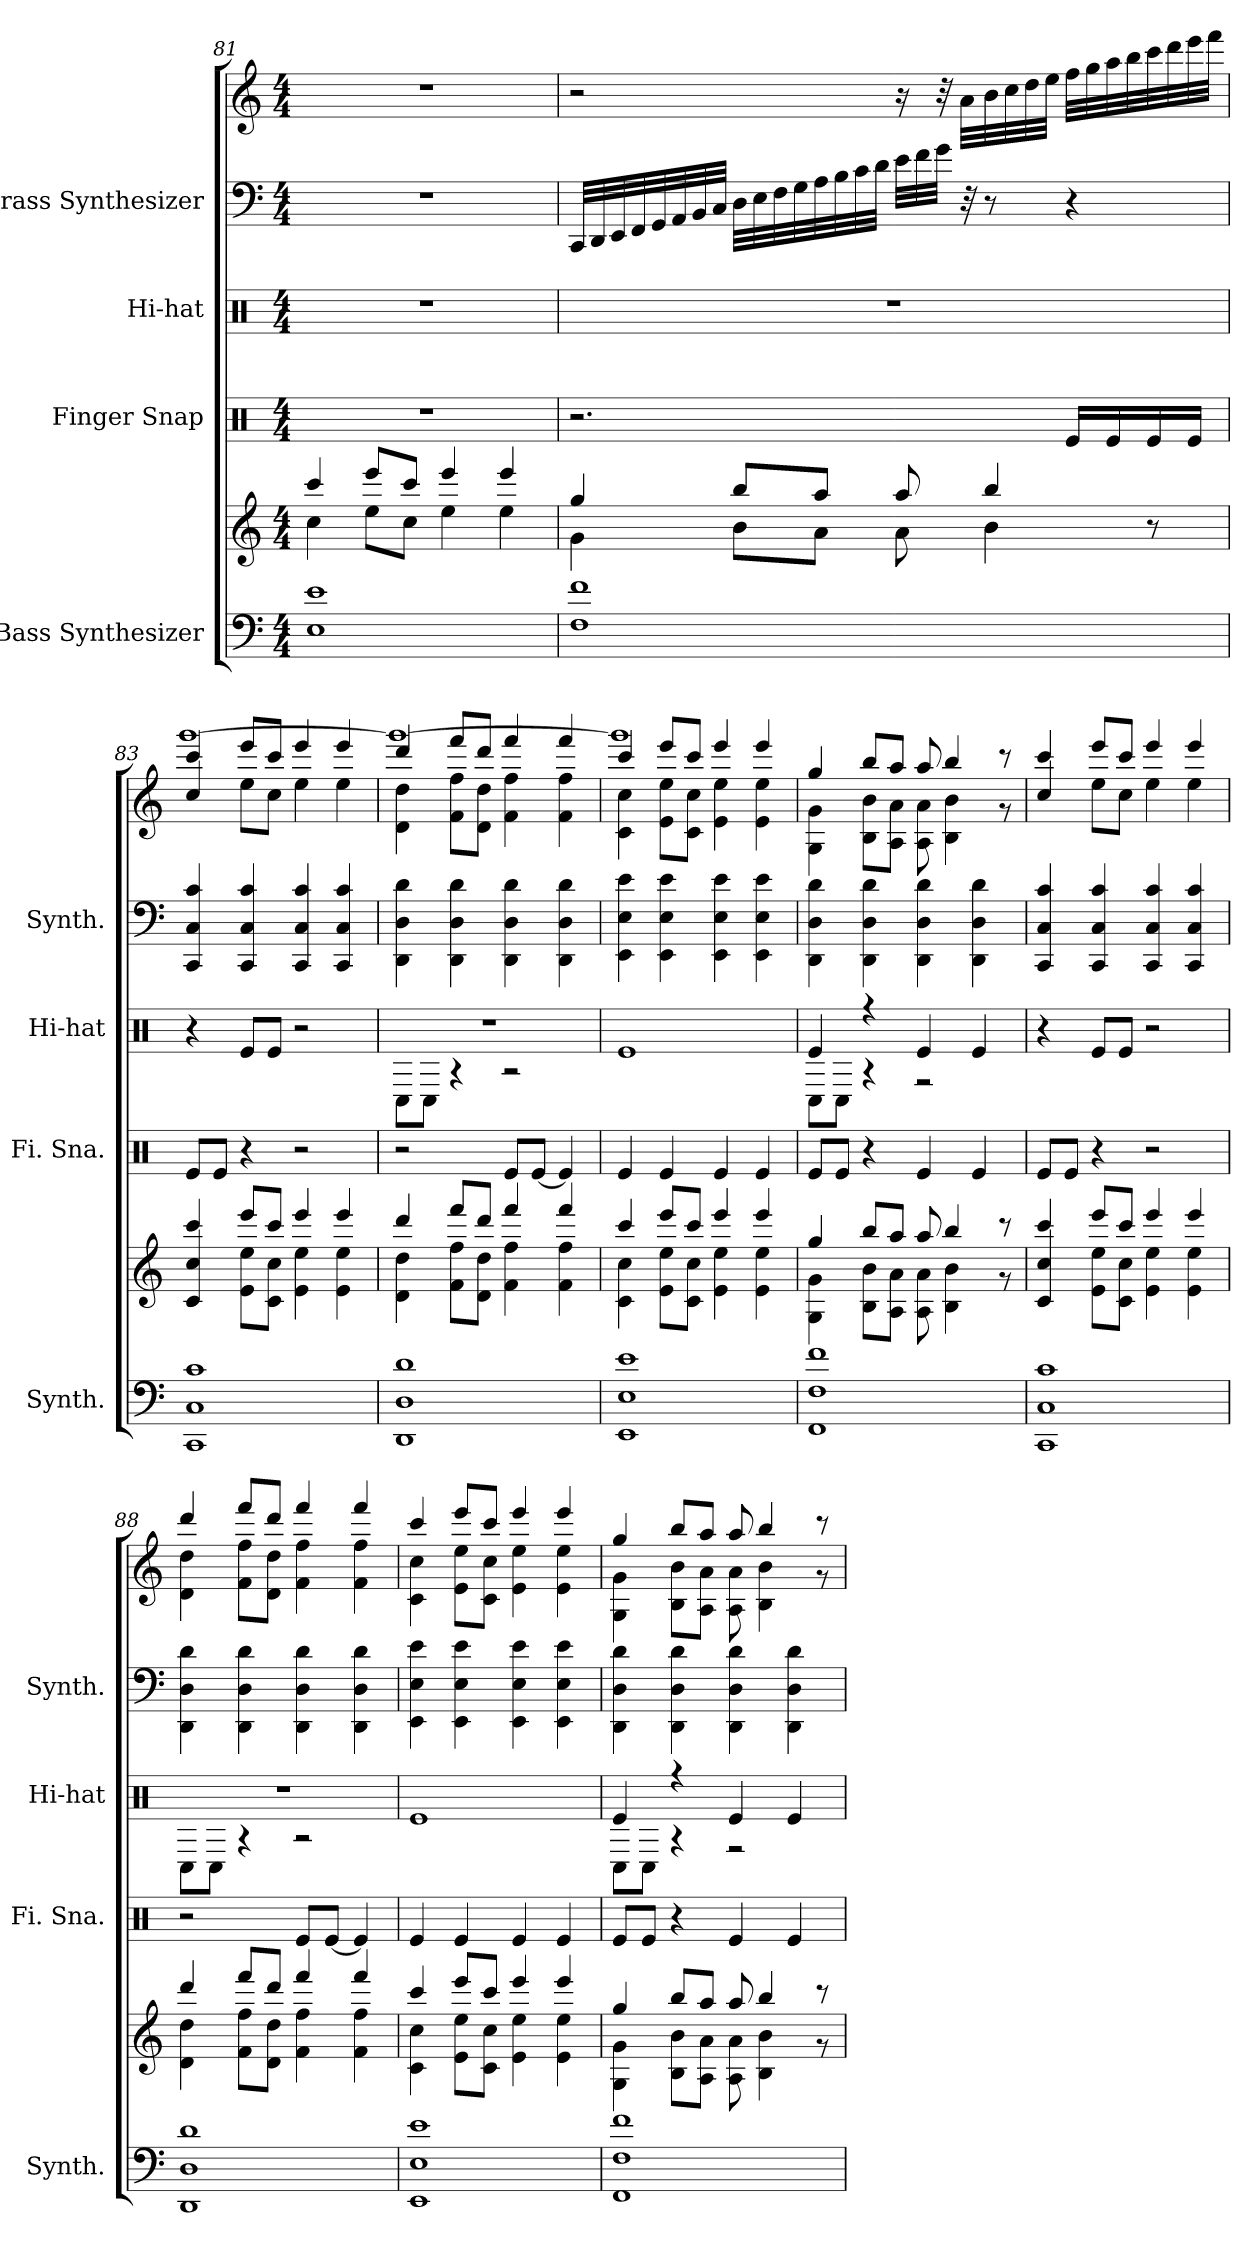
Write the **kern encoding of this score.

**kern	**kern	**kern	**kern	**kern	**kern
*part4	*part4	*part3	*part2	*part1	*part1
*staff6	*staff5	*staff4	*staff3	*staff2	*staff1
*I"Bass Synthesizer	*	*I"Finger Snap	*I"Hi-hat	*I"Brass Synthesizer	*
*I'Synth.	*	*I'Fi. Sna.	*I'Hi-hat	*I'Synth.	*
*clefF4	*clefG2	*clefX	*clefX	*clefF4	*clefG2
*k[]	*k[]	*k[]	*k[]	*k[]	*k[]
*M4/4	*M4/4	*M4/4	*M4/4	*M4/4	*M4/4
=81	=81	=81	=81	=81	=81
*	*^	*	*	*	*
1E 1e	4ccc/	4cc\	1r	1r	1r	1r
.	8eee/L	8ee\L	.	.	.	.
.	8ccc/J	8cc\J	.	.	.	.
.	4eee/	4ee\	.	.	.	.
.	4eee/	4ee\	.	.	.	.
!!LO:PB:g=z
=82	=82	=82	=82	=82	=82	=82
1F 1f	4gg/	4g\	2.r	1r	32CC/LLL	2r
.	.	.	.	.	32DD/	.
.	.	.	.	.	32EE/	.
.	.	.	.	.	32FF/	.
.	.	.	.	.	32GG/	.
.	.	.	.	.	32AA/	.
.	.	.	.	.	32BB/	.
.	.	.	.	.	32C/JJJ	.
.	8bb/L	8b\L	.	.	32D\LLL	.
.	.	.	.	.	32E\	.
.	.	.	.	.	32F\	.
.	.	.	.	.	32G\	.
.	8aa/J	8a\J	.	.	32A\	.
.	.	.	.	.	32B\	.
.	.	.	.	.	32c\	.
.	.	.	.	.	32d\JJJ	.
.	8aa/	8a\	.	.	32e\LLL	16r
.	.	.	.	.	32f\	.
.	.	.	.	.	32g\JJJ	32r
.	.	.	.	.	32r	32a\LLL
.	4bb/	4b\	.	.	8r	32b\
.	.	.	.	.	.	32cc\
.	.	.	.	.	.	32dd\
.	.	.	.	.	.	32ee\JJJ
.	.	.	16Re/LL	.	4r	32ff\LLL
.	.	.	.	.	.	32gg\
.	.	.	16Re/	.	.	32aa\
.	.	.	.	.	.	32bb\
.	8r	8ryy	16Re/	.	.	32ccc\
.	.	.	.	.	.	32ddd\
.	.	.	16Re/JJ	.	.	32eee\
.	.	.	.	.	.	32fff\JJJ
=83	=83	=83	=83	=83	=83	=83
*	*	*	*	*	*	*^
*	*	*	*	*	*	*	*^
1CC 1C 1c	4ccc/	4c/ 4cc/	8Re/L	4r	4CC/ 4C/ 4c/	4ccc/	4cc/	[1ggg
.	.	.	8Re/J	.	.	.	.	.
.	8eee/L	8e\ 8ee\L	4r	8Re/L	4CC/ 4C/ 4c/	8eee/L	8ee\L	.
.	8ccc/J	8c\ 8cc\J	.	8Re/J	.	8ccc/J	8cc\J	.
.	4eee/	4e\ 4ee\	2r	2r	4CC/ 4C/ 4c/	4eee/	4ee\	.
.	4eee/	4e\ 4ee\	.	.	4CC/ 4C/ 4c/	4eee/	4ee\	.
!!LO:LB:g=z	!!	!!
=84	=84	=84	=84	=84	=84	=84	=84	=84
*	*	*	*	*^	*	*	*	*
1DD 1D 1d	4ddd/	4d\ 4dd\	2r	1r	8RC\L	4DD\ 4D\ 4d\	4ddd/	4d\ 4dd\	1ggg_
.	.	.	.	.	8RC\J	.	.	.	.
.	8fff/L	8f\ 8ff\L	.	.	4r	4DD\ 4D\ 4d\	8fff/L	8f\ 8ff\L	.
.	8ddd/J	8d\ 8dd\J	.	.	.	.	8ddd/J	8d\ 8dd\J	.
.	4fff/	4f\ 4ff\	8Re/L	.	2r	4DD\ 4D\ 4d\	4fff/	4f\ 4ff\	.
.	.	.	[8Re/J	.	.	.	.	.	.
.	4fff/	4f\ 4ff\	4Re/]	.	.	4DD\ 4D\ 4d\	4fff/	4f\ 4ff\	.
*	*	*	*	*v	*v	*	*	*	*
=85	=85	=85	=85	=85	=85	=85	=85	=85
1EE 1E 1e	4ccc/	4c\ 4cc\	4Re/	1Re	4EE\ 4E\ 4e\	4ccc/	4c\ 4cc\	1ggg]
.	8eee/L	8e\ 8ee\L	4Re/	.	4EE\ 4E\ 4e\	8eee/L	8e\ 8ee\L	.
.	8ccc/J	8c\ 8cc\J	.	.	.	8ccc/J	8c\ 8cc\J	.
.	4eee/	4e\ 4ee\	4Re/	.	4EE\ 4E\ 4e\	4eee/	4e\ 4ee\	.
.	4eee/	4e\ 4ee\	4Re/	.	4EE\ 4E\ 4e\	4eee/	4e\ 4ee\	.
*	*	*	*	*	*	*	*v	*v
=86	=86	=86	=86	=86	=86	=86	=86
*	*	*	*	*^	*	*	*
1FF 1F 1f	4gg/	4G\ 4g\	8Re/L	4Re/	8RC\L	4DD\ 4D\ 4d\	4gg/	4G\ 4g\
.	.	.	8Re/J	.	8RC\J	.	.	.
.	8bb/L	8B\ 8b\L	4r	4r	4r	4DD\ 4D\ 4d\	8bb/L	8B\ 8b\L
.	8aa/J	8A\ 8a\J	.	.	.	.	8aa/J	8A\ 8a\J
.	8aa/	8A\ 8a\	4Re/	4Re/	2r	4DD\ 4D\ 4d\	8aa/	8A\ 8a\
.	4bb/	4B\ 4b\	.	.	.	.	4bb/	4B\ 4b\
.	.	.	4Re/	4Re/	.	4DD\ 4D\ 4d\	.	.
.	8r	8r	.	.	.	.	8r	8r
*	*	*	*	*v	*v	*	*	*
=87	=87	=87	=87	=87	=87	=87	=87
1CC 1C 1c	4ccc/	4c/ 4cc/	8Re/L	4r	4CC/ 4C/ 4c/	4ccc/	4cc/
.	.	.	8Re/J	.	.	.	.
.	8eee/L	8e\ 8ee\L	4r	8Re/L	4CC/ 4C/ 4c/	8eee/L	8ee\L
.	8ccc/J	8c\ 8cc\J	.	8Re/J	.	8ccc/J	8cc\J
.	4eee/	4e\ 4ee\	2r	2r	4CC/ 4C/ 4c/	4eee/	4ee\
.	4eee/	4e\ 4ee\	.	.	4CC/ 4C/ 4c/	4eee/	4ee\
=88	=88	=88	=88	=88	=88	=88	=88
*	*	*	*	*^	*	*	*
1DD 1D 1d	4ddd/	4d\ 4dd\	2r	1r	8RC\L	4DD\ 4D\ 4d\	4ddd/	4d\ 4dd\
.	.	.	.	.	8RC\J	.	.	.
.	8fff/L	8f\ 8ff\L	.	.	4r	4DD\ 4D\ 4d\	8fff/L	8f\ 8ff\L
.	8ddd/J	8d\ 8dd\J	.	.	.	.	8ddd/J	8d\ 8dd\J
.	4fff/	4f\ 4ff\	8Re/L	.	2r	4DD\ 4D\ 4d\	4fff/	4f\ 4ff\
.	.	.	[8Re/J	.	.	.	.	.
.	4fff/	4f\ 4ff\	4Re/]	.	.	4DD\ 4D\ 4d\	4fff/	4f\ 4ff\
*	*	*	*	*v	*v	*	*	*
!!LO:PB:g=z	!!
=89	=89	=89	=89	=89	=89	=89	=89
1EE 1E 1e	4ccc/	4c\ 4cc\	4Re/	1Re	4EE\ 4E\ 4e\	4ccc/	4c\ 4cc\
.	8eee/L	8e\ 8ee\L	4Re/	.	4EE\ 4E\ 4e\	8eee/L	8e\ 8ee\L
.	8ccc/J	8c\ 8cc\J	.	.	.	8ccc/J	8c\ 8cc\J
.	4eee/	4e\ 4ee\	4Re/	.	4EE\ 4E\ 4e\	4eee/	4e\ 4ee\
.	4eee/	4e\ 4ee\	4Re/	.	4EE\ 4E\ 4e\	4eee/	4e\ 4ee\
=90	=90	=90	=90	=90	=90	=90	=90
*	*	*	*	*^	*	*	*
1FF 1F 1f	4gg/	4G\ 4g\	8Re/L	4Re/	8RC\L	4DD\ 4D\ 4d\	4gg/	4G\ 4g\
.	.	.	8Re/J	.	8RC\J	.	.	.
.	8bb/L	8B\ 8b\L	4r	4r	4r	4DD\ 4D\ 4d\	8bb/L	8B\ 8b\L
.	8aa/J	8A\ 8a\J	.	.	.	.	8aa/J	8A\ 8a\J
.	8aa/	8A\ 8a\	4Re/	4Re/	2r	4DD\ 4D\ 4d\	8aa/	8A\ 8a\
.	4bb/	4B\ 4b\	.	.	.	.	4bb/	4B\ 4b\
.	.	.	4Re/	4Re/	.	4DD\ 4D\ 4d\	.	.
.	8r	8r	.	.	.	.	8r	8r
*	*v	*v	*	*v	*v	*	*v	*v
=	=	=	=	=	=
*-	*-	*-	*-	*-	*-
